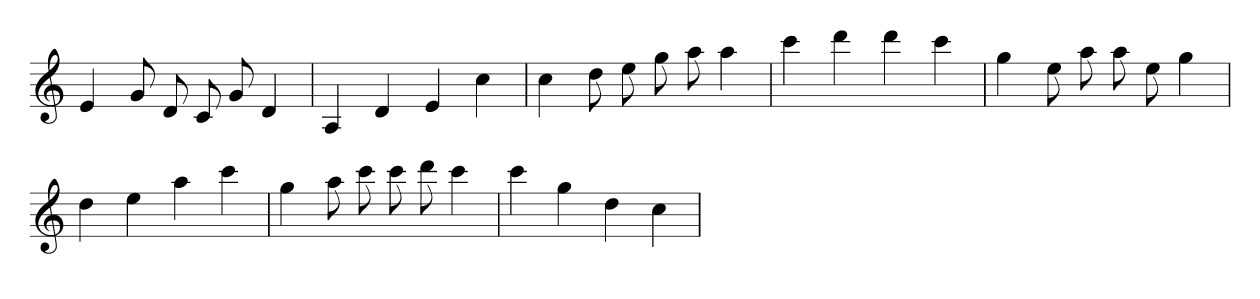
**kern
*part1
*staff1
*k[]
*C:
=
4e
8g
8d
8c
8g
4d
=
*k[]
*C:
4A
4d
4e
4cc
=
*k[]
*C:
4cc
8dd
8ee
8gg
8aa
4aa
=
*k[]
*C:
4ccc
4ddd
4ddd
4ccc
=
*k[]
*C:
4gg
8ee
8aa
8aa
8ee
4gg
=
*k[]
*C:
4dd
4ee
4aa
4ccc
=
*k[]
*C:
4gg
8aa
8ccc
8ccc
8ddd
4ccc
=
*k[]
*C:
4ccc
4gg
4dd
4cc
=
*-
